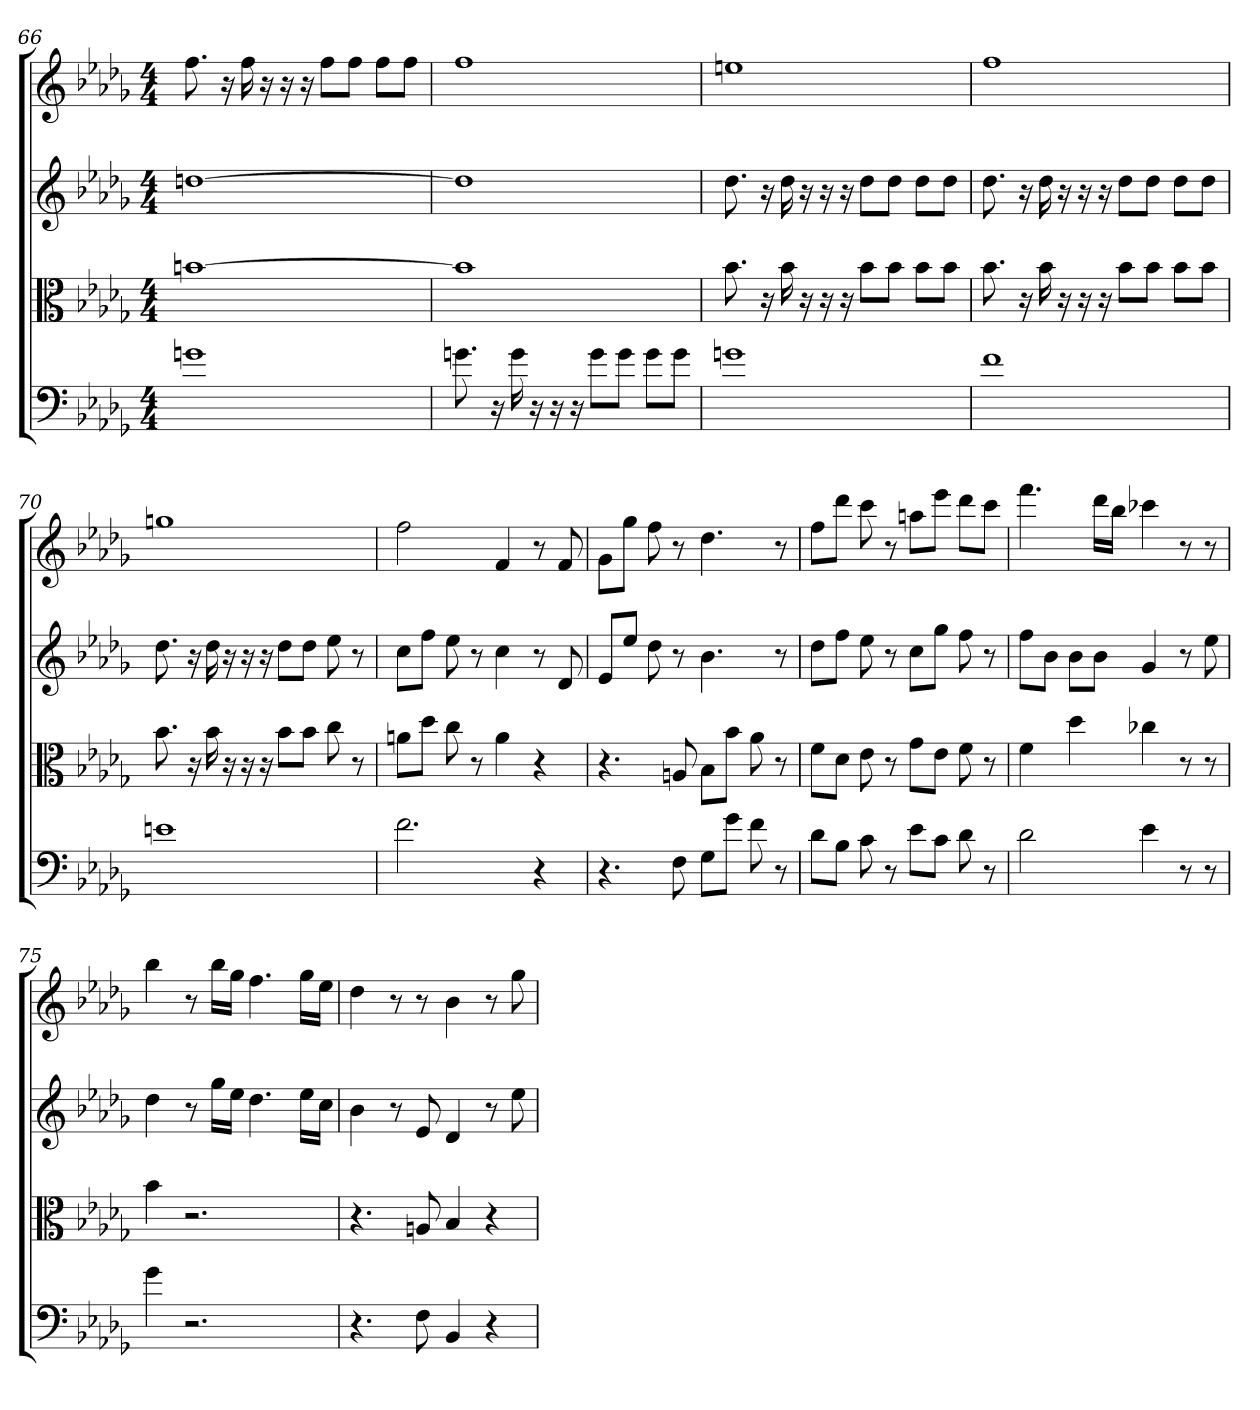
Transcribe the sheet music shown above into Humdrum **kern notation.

**kern	**kern	**kern	**kern
*part4	*part3	*part2	*part1
*staff4	*staff3	*staff2	*staff1
*clefF4	*clefC3	*clefG2	*clefG2
*k[b-e-a-d-g-]	*k[b-e-a-d-g-]	*k[b-e-a-d-g-]	*k[b-e-a-d-g-]
*D-:	*D-:	*D-:	*D-:
*M4/4	*M4/4	*M4/4	*M4/4
=66	=66	=66	=66
1gn	[1bn	[1ddn	8.ff
.	.	.	16r
.	.	.	16ff
.	.	.	16r
.	.	.	16r
.	.	.	16r
.	.	.	8ff\L
.	.	.	8ff\J
.	.	.	8ff\L
.	.	.	8ff\J
=67	=67	=67	=67
8.gn	1b]	1dd]	1ff
16r	.	.	.
16g	.	.	.
16r	.	.	.
16r	.	.	.
16r	.	.	.
8g\L	.	.	.
8g\J	.	.	.
8g\L	.	.	.
8g\J	.	.	.
=68	=68	=68	=68
1gn	8.b-	8.dd-	1een
.	16r	16r	.
.	16b-	16dd-	.
.	16r	16r	.
.	16r	16r	.
.	16r	16r	.
.	8b-\L	8dd-\L	.
.	8b-\J	8dd-\J	.
.	8b-\L	8dd-\L	.
.	8b-\J	8dd-\J	.
=69	=69	=69	=69
1f	8.b-	8.dd-	1ff
.	16r	16r	.
.	16b-	16dd-	.
.	16r	16r	.
.	16r	16r	.
.	16r	16r	.
.	8b-\L	8dd-\L	.
.	8b-\J	8dd-\J	.
.	8b-\L	8dd-\L	.
.	8b-\J	8dd-\J	.
=70	=70	=70	=70
1en	8.b-	8.dd-	1ggn
.	16r	16r	.
.	16b-	16dd-	.
.	16r	16r	.
.	16r	16r	.
.	16r	16r	.
.	8b-\L	8dd-\L	.
.	8b-\J	8dd-\J	.
.	8cc	8ee-	.
.	8r	8r	.
=71	=71	=71	=71
2.f	8an\L	8cc\L	2ff
.	8dd-\J	8ff\J	.
.	8cc	8ee-	.
.	8r	8r	.
.	4a	4cc	4f
4r	4r	8r	8r
.	.	8d-	8f
=72	=72	=72	=72
4.r	4.r	8e-/L	8g-\L
.	.	8ee-/J	8gg-\J
.	.	8dd-	8ff
8F	8An	8r	8r
8G-\L	8B-\L	4.b-	4.dd-
8g-\J	8b-\J	.	.
8f	8a-	.	.
8r	8r	8r	8r
=73	=73	=73	=73
8d-\L	8f\L	8dd-\L	8ff\L
8B-\J	8d-\J	8ff\J	8ddd-\J
8c	8e-	8ee-	8ccc
8r	8r	8r	8r
8e-\L	8g-\L	8cc\L	8aan\L
8c\J	8e-\J	8gg-\J	8eee-\J
8d-	8f	8ff	8ddd-\L
8r	8r	8r	8ccc\J
=74	=74	=74	=74
2d-	4f	8ff\L	4.fff
.	.	8b-\J	.
.	4dd-	8b-\L	.
.	.	8b-\J	16ddd-\LL
.	.	.	16bb-\JJ
4e-	4cc-X	4g-	4ccc-X
8r	8r	8r	8r
8r	8r	8ee-	8r
=75	=75	=75	=75
4g-	4b-	4dd-	4bb-
2.r	2.r	8r	8r
.	.	16gg-\LL	16bb-\LL
.	.	16ee-\JJ	16gg-\JJ
.	.	4.dd-	4.ff
.	.	16ee-\LL	16gg-\LL
.	.	16cc\JJ	16ee-\JJ
=76	=76	=76	=76
4.r	4.r	4b-	4dd-
.	.	8r	8r
8F	8An	8e-	8r
4BB-	4B-	4d-	4b-
4r	4r	8r	8r
.	.	8ee-	8gg-
=	=	=	=
*-	*-	*-	*-
